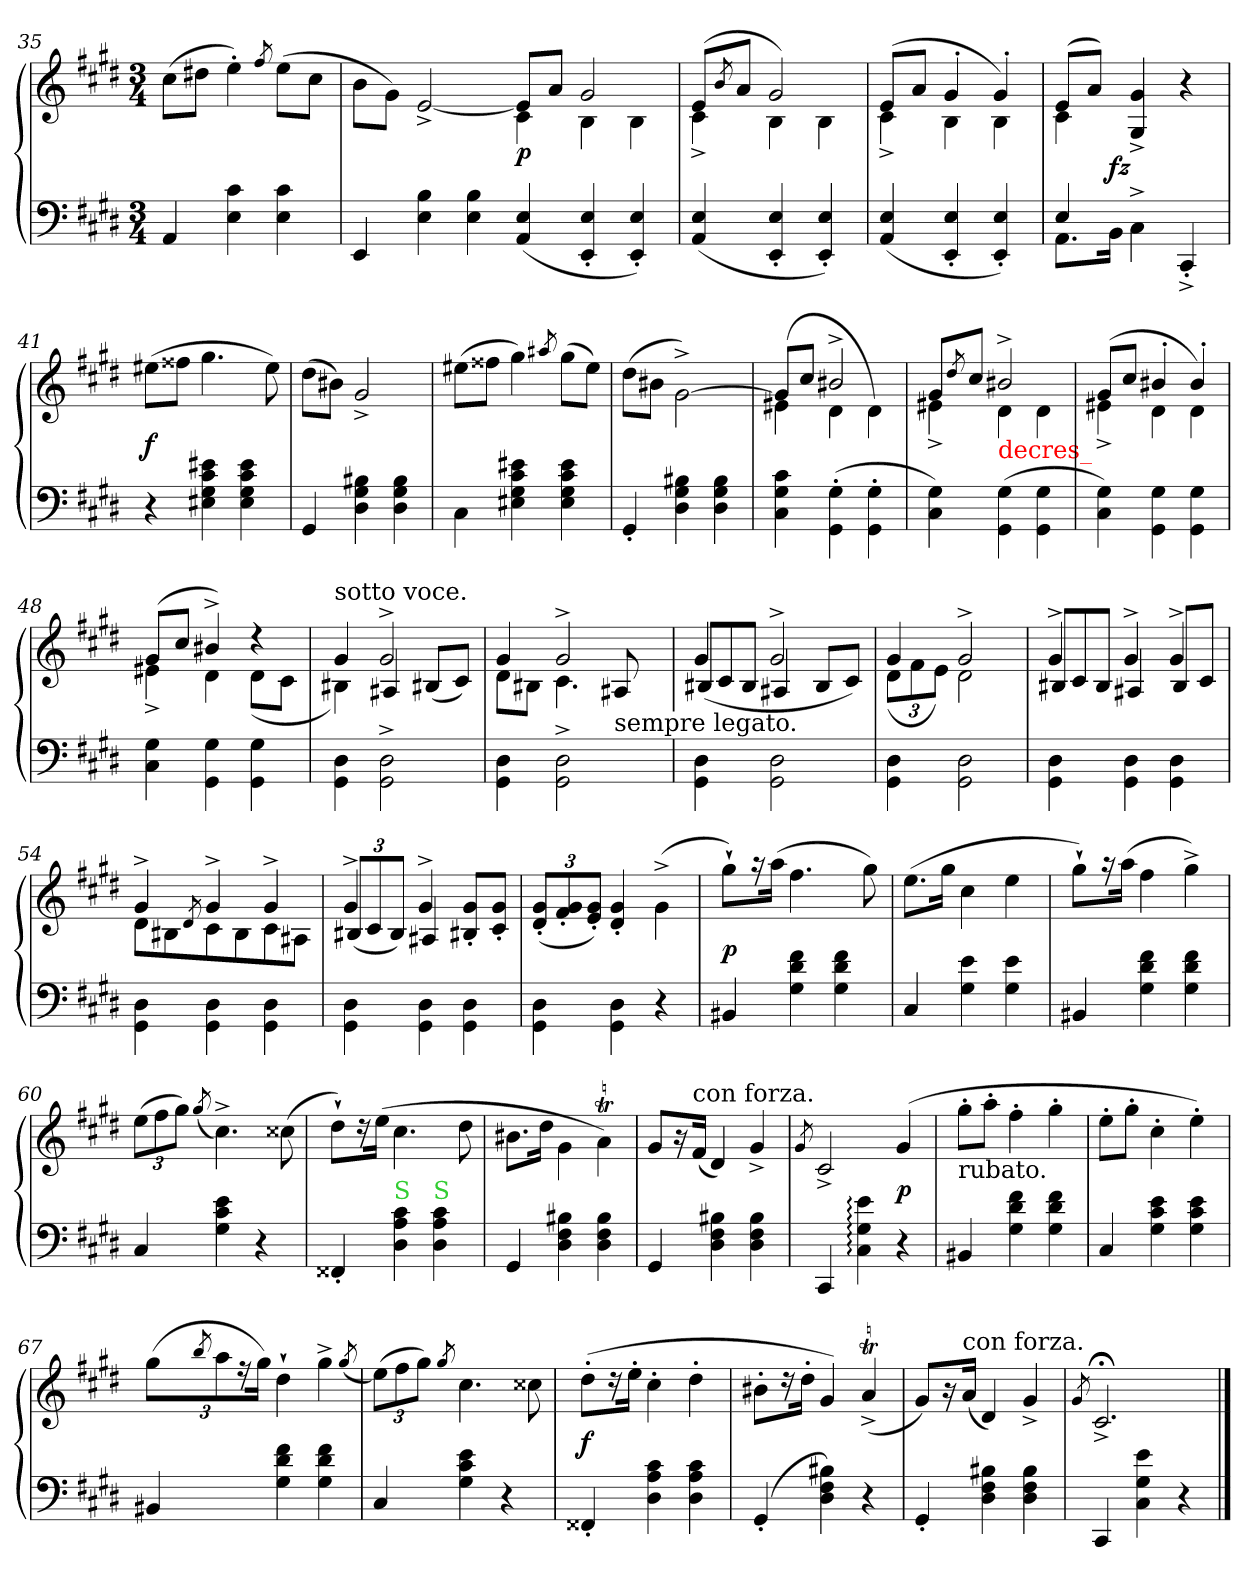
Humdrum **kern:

**kern	**kern	**dynam
*part1	*part1	*part1
*staff2	*staff1	*staff1/2
*clefF4	*clefG2	*
*k[f#c#g#d#]	*k[f#c#g#d#]	*
*c#:	*c#:	*
*M3/4	*M3/4	*
=35	=35	=35
4AA	(>8cc#L	.
.	8dd#XJ	.
4c# 4E	4ee')	.
.	8qff#/	.
4c# 4E	(>8eeL	.
.	8cc#J	.
=36	=36	=36
*	*^	*
4EE	8b\L	2.ryy	.
.	8g#J)	.	.
4B 4E	[2e^>	.	.
4B 4E	.	.	.
(<4E 4AA	8eL]	4c#	p
.	8aJ	.	.
4E' 4EE'	2g#	4B	.
4E' 4EE')	.	4B	.
=38	=38	=38	=38
(<4E 4AA	(>8eL	4c#^	.
.	8qb/	.	.
.	8aJ	.	.
4E' 4EE'	2g#)	4B	.
4E' 4EE')	.	4B	.
=39	=39	=39	=39
(<4E 4AA	(>8eL	4c#^	.
.	8aJ	.	.
4E' 4EE'	4g#'	4B	.
4E' 4EE')	4g#')	4B	.
=40	=40	=40	=40
*^	*	*	*
4E	8.AAL	(<8eL	4c#	.
.	.	8aJ)	.	.
.	16BBJk	.	.	.
!	!	!	!	!LO:DY:rj
4C#^\	2ryy	4g#^> 4G#^>	2ryy	fz
4CC#'^>	.	4r	.	.
*v	*v	*	*	*
*	*v	*v	*
=41	=41	=41
4r	(>8ee#XL	f
.	8ff##XJ	.
4e#X 4c# 4G# 4E#X	4.gg#	.
4e# 4c# 4G# 4E#	.	.
.	8ee#)	.
=42	=42	=42
4GG#	(>8dd#L	.
.	8b#XJ)	.
4B#X 4G# 4D#	2g#^	.
4B# 4G# 4D#	.	.
=43	=43	=43
4C#\	(>8ee#XL	.
.	8ff##XJ	.
4e#X 4c# 4G# 4E#X	4gg#)	.
.	8qaa#X/	.
4e# 4c# 4G# 4E#	(>8gg#L	.
.	8ee#J)	.
=44	=44	=44
4GG#'	(>8dd#\L	.
.	8b#XJ	.
4B#X 4G# 4D#	[2g#^\)	.
4B# 4G# 4D#	.	.
=45	=45	=45
*	*^	*
4c# 4G# 4C#	(>8g#L]	4e#X	.
.	8cc#J	.	.
(>4G#'\ 4GG#'\	2b#X^	4d#	.
4G#'\ 4GG#'\	.	4d#)	.
=46	=46	=46	=46
4G# 4C#)	8g#L	4e#X^	.
.	8qdd#/	.	.
.	8cc#J	.	.
!	!LO:TX:b:color=red:t=decres_	!	!
(4G#\ 4GG#\	2b#X^	4d#	.
4G#\ 4GG#\	.	4d#	.
=47	=47	=47	=47
4G# 4C#)	(>8g#L	4e#X^	.
.	8cc#J	.	.
4G#\ 4GG#\	4b#X'	4d#	.
4G#\ 4GG#\	4b#')	4d#	.
=48	=48	=48	=48
4G# 4C#	(>8g#L	4e#X^	.
.	8cc#J	.	.
4G#\ 4GG#\	4b#X^)	4d#	.
4G#\ 4GG#\	4r	(>8d#L	.
.	.	8c#J	.
=49	=49	=49	=49
!	!LO:TX:a:t=sotto voce.	!	!
4D#\ 4GG#\	4g#	4B#X)	.
2D#^<\ 2GG#^<\	2g#^>	4A#X/	.
.	.	(<8B#XL	.
.	.	8c#/J)	.
=50	=50	=50	=50
4D#\ 4GG#\	4g#	8d#L	.
.	.	8B#XJ	.
2D#^<\ 2GG#^<\	2g#^	4.c#	.
!	!	!LO:TX:b:t=sempre legato.	!
.	.	8A#X/	.
8ryy	8ryy	8ryy	.
=51	=51	=51	=51
*	*	*Xtuplet	*
4D#\ 4GG#\	4g#	(>12B#XL	.
.	.	12c#/	.
.	.	12B#/J	.
2D#\ 2GG#\	2g#^>	4A#X/	.
.	.	8B#/L	.
.	.	8c#/J)	.
=52	=52	=52	=52
*	*	*tuplet	*
*	*	*Xbrackettup	*
4D#\ 4GG#\	4g#	(<12d#L	.
.	.	12f#	.
.	.	12eJ)	.
2D#\ 2GG#\	2g#^	2d#	.
=53	=53	=53	=53
*	*	*Xtuplet	*
4D#\ 4GG#\	4g#^<	12B#XL	.
.	.	12c#/	.
.	.	12B#/J	.
4D#\ 4GG#\	4g#^<	4A#X/	.
4D#\ 4GG#\	4g#^<	8B#/L	.
.	.	8c#/J	.
=54	=54	=54	=54
4D#\ 4GG#\	4g#^	8d#L	.
.	.	8B#X	.
.	8qd#/	.	.
4D#\ 4GG#\	4g#^	8c#	.
.	.	8B#	.
4D#\ 4GG#\	4g#^	8c#	.
.	.	8A#XJ	.
=55	=55	=55	=55
*	*	*tuplet	*
4D#\ 4GG#\	4g#^>	(>12B#XL	.
.	.	12c#/	.
.	.	12B#/J)	.
4D#\ 4GG#\	4g#^>	4A#X/	.
4D#\ 4GG#\	8g#' 8B#X'L	4ryy	.
.	8g#' 8c#'J	.	.
*	*v	*v	*
=56	=56	=56
4D#\ 4GG#\	(<12g#' 12d#'L	.
.	12g#' 12f#'	.
.	12g#' 12e'J)	.
4D#\ 4GG#\	4g#' 4d#'	.
4r	(>4g#^\	.
=57	=57	=57
4BB#X	8gg#`L)	p
.	16r	.
.	(>16aaJk	.
4f# 4d# 4G#	4.ff#	.
4f# 4d# 4G#	.	.
.	8gg#)	.
=58	=58	=58
4C#	(>8.eeL	.
.	16gg#Jk	.
4e 4G#	4cc#	.
4e 4G#	4ee	.
=59	=59	=59
4BB#X	8gg#`L)	.
.	16r	.
.	(>16aaJk	.
4f# 4d# 4G#	4ff#	.
4f# 4d# 4G#	4gg#^)	.
=60	=60	=60
4C#	(>12eeL	.
.	12ff#	.
.	12gg#J)	.
.	(<8qgg#/	.
4e 4c# 4G#	4.cc#^)	.
4r	.	.
.	(>8cc##X	.
=61	=61	=61
4FF##X'	8dd#`L)	.
.	16r	.
.	(>16eeJk	.
!LO:TX:a:color=limegreen:t=S	!	!
4c# 4A 4D#	4.cc#	.
!LO:TX:a:color=limegreen:t=S	!	!
4c# 4A 4D#	.	.
.	8dd#	.
=62	=62	=62
4GG#	8.b#XL	.
.	16dd#Jk	.
4B#X 4F# 4D#	4g#\	.
4B# 4F# 4D#	4aT\)	.
=63	=63	=63
4GG#	8g#L	.
.	16r	.
!	!LO:TX:a:t=con forza.	!
.	(<16f#Jk	.
4B#X 4F# 4D#	4d#)	.
4B# 4F# 4D#	4g#^	.
=64	=64	=64
.	8qg#/	.
4CC#	2c#^>	.
4e: 4G#: 4C#:	.	.
4r	(>4g#	p
=65	=65	=65
!	!LO:TX:b:t=rubato.	!
4BB#X	8gg#'L	.
.	8aa'J	.
4f# 4d# 4G#	4ff#'	.
4f# 4d# 4G#	4gg#'	.
=66	=66	=66
4C#	8ee'L	.
.	8gg#'J	.
4e 4c# 4G#	4cc#'	.
4e 4c# 4G#	4ee')	.
=67	=67	=67
4BB#X	(>12gg#L	.
.	8qbb/	.
.	12aa	.
.	24r	.
.	24gg#Jk)	.
4f# 4d# 4G#	4dd#`	.
4f# 4d# 4G#	4gg#^<	.
.	(<8qgg#/	.
=68	=68	=68
4C#	(>12eeL)	.
.	12ff#	.
.	12gg#J)	.
.	8qgg#/	.
4e 4c# 4G#	4.cc#	.
4r	.	.
.	8cc##X	.
=69	=69	=69
4FF##X'	(>8dd#'L	f
.	16r	.
.	16ee'Jk	.
4c# 4A 4D#	4cc#'	.
4c# 4A 4D#	4dd#'	.
=70	=70	=70
(>4GG#'	8b#X'L	.
.	16r	.
.	16dd#'Jk	.
4B#X 4F# 4D#)	4g#)	.
4r	(<4aT^>	.
=71	=71	=71
4GG#'	8g#L)	.
.	16r	.
!	!LO:TX:a:t=con forza.	!
.	(<16aJk	.
4B#X 4F# 4D#	4d#)	.
4B# 4F# 4D#	4g#^	.
=72	=72	=72
.	8qg#/	.
4CC#	2.c#;<^>	.
4e 4G# 4C#	.	.
4r	.	.
==	==	==
*-	*-	*-
